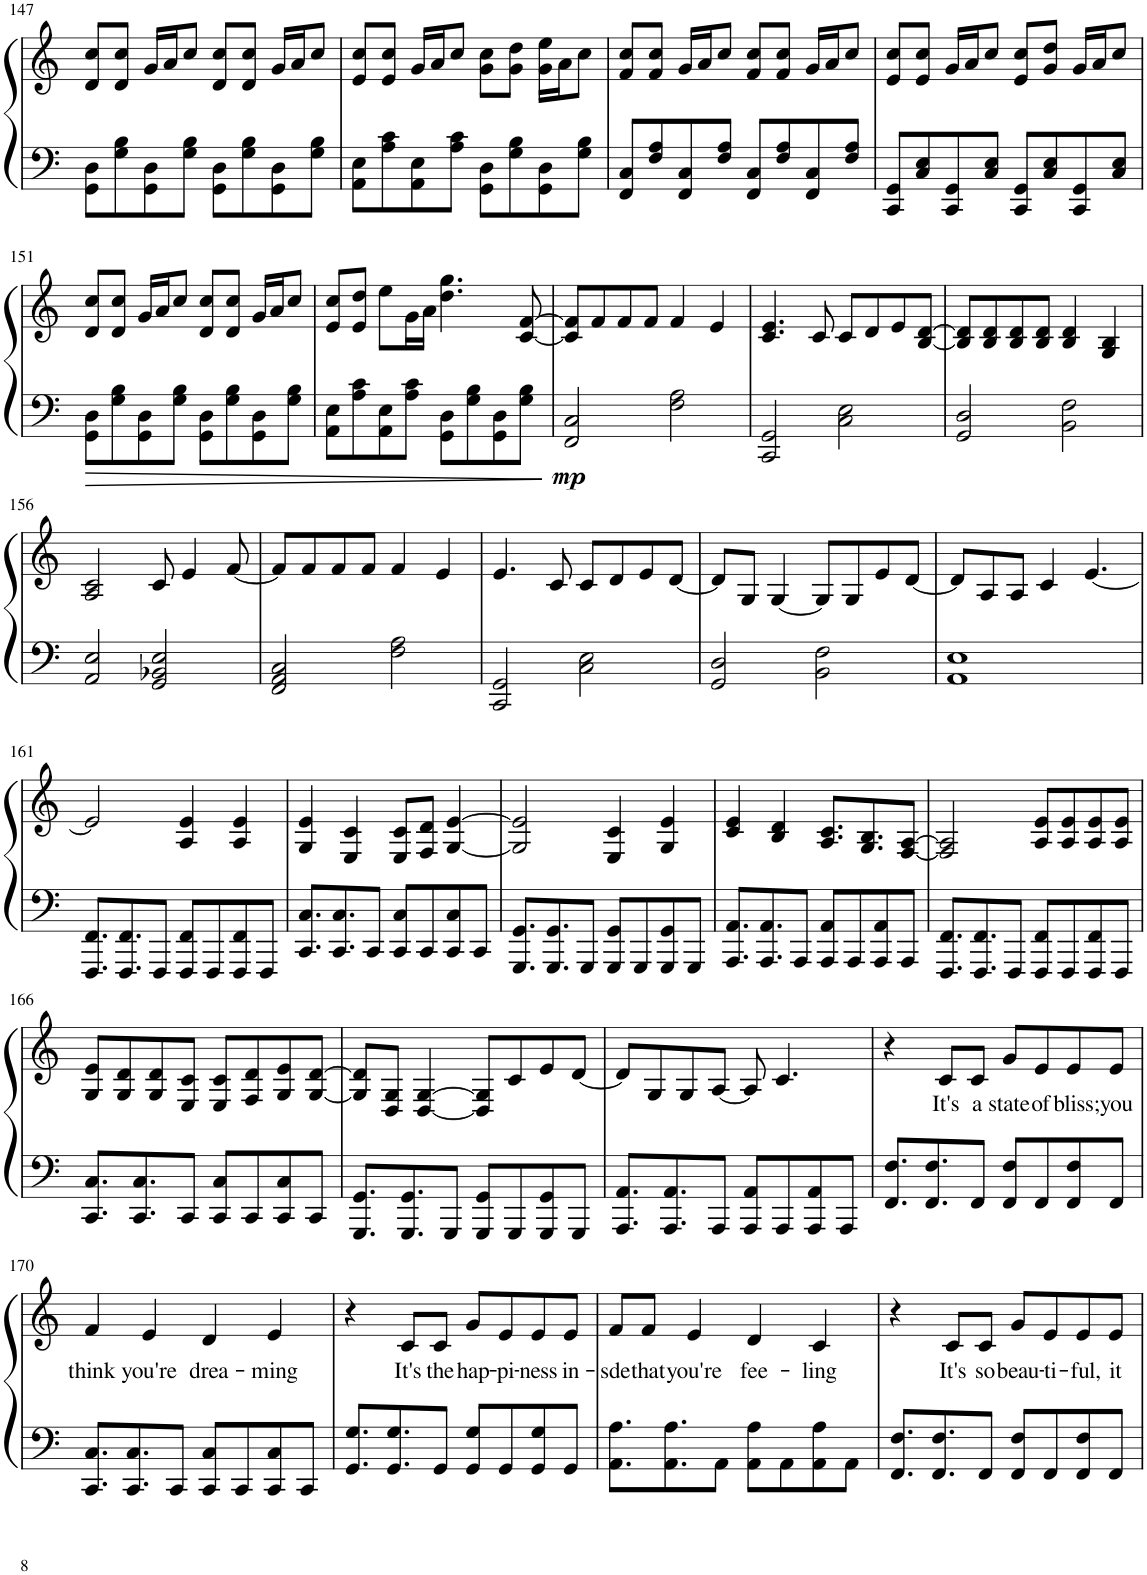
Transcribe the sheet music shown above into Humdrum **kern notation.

**kern	**kern	**text	**dynam
*part1	*part1	*part1	*part1
*staff2	*staff1	*staff1	*staff1/2
*I"Piano	*	*	*
*I'Pno.	*	*	*
!!LO:PB:g=z
*clefF4	*clefG2	*	*
*k[]	*k[]	*	*
*M4/4	*M4/4	*	*
=147	=147	=147	=147
8GG\ 8D\L	8d/ 8cc/L	.	.
8G\ 8B\	8d/ 8cc/J	.	.
8GG\ 8D\	16g/LL	.	.
.	16a/J	.	.
8G\ 8B\J	8cc/J	.	.
8GG\ 8D\L	8d/ 8cc/L	.	.
8G\ 8B\	8d/ 8cc/J	.	.
8GG\ 8D\	16g/LL	.	.
.	16a/J	.	.
8G\ 8B\J	8cc/J	.	.
=148	=148	=148	=148
8AA\ 8E\L	8e/ 8cc/L	.	.
8A\ 8c\	8e/ 8cc/J	.	.
8AA\ 8E\	16g/LL	.	.
.	16a/J	.	.
8A\ 8c\J	8cc/J	.	.
8GG\ 8D\L	8g\ 8cc\L	.	.
8G\ 8B\	8g\ 8dd\J	.	.
8GG\ 8D\	16g\ 16ee\LL	.	.
.	16a\J	.	.
8G\ 8B\J	8cc\J	.	.
=149	=149	=149	=149
8FF/ 8C/L	8f/ 8cc/L	.	.
8F/ 8A/	8f/ 8cc/J	.	.
8FF/ 8C/	16g/LL	.	.
.	16a/J	.	.
8F/ 8A/J	8cc/J	.	.
8FF/ 8C/L	8f/ 8cc/L	.	.
8F/ 8A/	8f/ 8cc/J	.	.
8FF/ 8C/	16g/LL	.	.
.	16a/J	.	.
8F/ 8A/J	8cc/J	.	.
=150	=150	=150	=150
8CC/ 8GG/L	8e/ 8cc/L	.	.
8C/ 8E/	8e/ 8cc/J	.	.
8CC/ 8GG/	16g/LL	.	.
.	16a/J	.	.
8C/ 8E/J	8cc/J	.	.
8CC/ 8GG/L	8e/ 8cc/L	.	.
8C/ 8E/	8g/ 8dd/J	.	.
8CC/ 8GG/	16g/LL	.	.
.	16a/J	.	.
8C/ 8E/J	8cc/J	.	.
!!LO:LB:g=z
=151	=151	=151	=151
8GG\ 8D\L	8d/ 8cc/L	.	.
8G\ 8B\	8d/ 8cc/J	.	.
8GG\ 8D\	16g/LL	.	.
.	16a/J	.	.
8G\ 8B\J	8cc/J	.	.
8GG\ 8D\L	8d/ 8cc/L	.	.
8G\ 8B\	8d/ 8cc/J	.	.
8GG\ 8D\	16g/LL	.	.
.	16a/J	.	.
8G\ 8B\J	8cc/J	.	.
=152	=152	=152	=152
8AA\ 8E\L	8e/ 8cc/L	.	.
8A\ 8c\	8e/ 8dd/J	.	.
8AA\ 8E\	8ee\L	.	.
8A\ 8c\J	16g\L	.	.
.	16a\JJ	.	.
8GG\ 8D\L	4.dd\ 4.gg\	.	.
8G\ 8B\	.	.	.
8GG\ 8D\	.	.	.
8G\ 8B\J	[8c/ [8f/	.	.
=153	=153	=153	=153
!	!	!	!LO:DY:b=2
2FF/ 2C/	8c/] 8f/]L	.	mp
.	8f/	.	.
.	8f/	.	.
.	8f/J	.	.
2F\ 2A\	4f/	.	.
.	4e/	.	.
=154	=154	=154	=154
2CC/ 2GG/	4.c/ 4.e/	.	.
.	8c/	.	.
2C\ 2E\	8c/L	.	.
.	8d/	.	.
.	8e/	.	.
.	[8B/ [8d/J	.	.
=155	=155	=155	=155
2GG/ 2D/	8B/] 8d/]L	.	.
.	8B/ 8d/	.	.
.	8B/ 8d/	.	.
.	8B/ 8d/J	.	.
2BB\ 2F\	4B/ 4d/	.	.
.	4G/ 4B/	.	.
!!LO:LB:g=z
=156	=156	=156	=156
2AA/ 2E/	2A/ 2c/	.	.
2GG/ 2BB-X/ 2E/	8c/	.	.
.	4e/	.	.
.	[8f/	.	.
=157	=157	=157	=157
2FF/ 2AA/ 2C/	8f/L]	.	.
.	8f/	.	.
.	8f/	.	.
.	8f/J	.	.
2F\ 2A\	4f/	.	.
.	4e/	.	.
=158	=158	=158	=158
2CC/ 2GG/	4.e/	.	.
.	8c/	.	.
2C\ 2E\	8c/L	.	.
.	8d/	.	.
.	8e/	.	.
.	[8d/J	.	.
=159	=159	=159	=159
2GG/ 2D/	8d/L]	.	.
.	8G/J	.	.
.	[4G/	.	.
2BB\ 2F\	8G/L]	.	.
.	8G/	.	.
.	8e/	.	.
.	[8d/J	.	.
=160	=160	=160	=160
1AA 1E	8d/L]	.	.
.	8A/	.	.
.	8A/J	.	.
.	4c/	.	.
.	[4.e/	.	.
!!LO:LB:g=z
=161	=161	=161	=161
8.FFF/ 8.FF/L	2e/]	.	.
8.FFF/ 8.FF/	.	.	.
8FFF/J	.	.	.
8FFF/ 8FF/L	4A/ 4e/	.	.
8FFF/	.	.	.
8FFF/ 8FF/	4A/ 4e/	.	.
8FFF/J	.	.	.
=162	=162	=162	=162
8.CC/ 8.C/L	4G/ 4e/	.	.
8.CC/ 8.C/	.	.	.
.	4E/ 4c/	.	.
8CC/J	.	.	.
8CC/ 8C/L	8E/ 8c/L	.	.
8CC/	8F/ 8d/J	.	.
8CC/ 8C/	[4G/ [4e/	.	.
8CC/J	.	.	.
=163	=163	=163	=163
8.GGG/ 8.GG/L	2G/] 2e/]	.	.
8.GGG/ 8.GG/	.	.	.
8GGG/J	.	.	.
8GGG/ 8GG/L	4E/ 4c/	.	.
8GGG/	.	.	.
8GGG/ 8GG/	4G/ 4e/	.	.
8GGG/J	.	.	.
=164	=164	=164	=164
8.AAA/ 8.AA/L	4c/ 4e/	.	.
8.AAA/ 8.AA/	.	.	.
.	4B/ 4d/	.	.
8AAA/J	.	.	.
8AAA/ 8AA/L	8.A/ 8.c/L	.	.
8AAA/	.	.	.
.	8.G/ 8.B/	.	.
8AAA/ 8AA/	.	.	.
8AAA/J	[8F/ [8A/J	.	.
=165	=165	=165	=165
8.FFF/ 8.FF/L	2F/] 2A/]	.	.
8.FFF/ 8.FF/	.	.	.
8FFF/J	.	.	.
8FFF/ 8FF/L	8A/ 8e/L	.	.
8FFF/	8A/ 8e/	.	.
8FFF/ 8FF/	8A/ 8e/	.	.
8FFF/J	8A/ 8e/J	.	.
!!LO:LB:g=z
=166	=166	=166	=166
8.CC/ 8.C/L	8G/ 8e/L	.	.
.	8G/ 8d/	.	.
8.CC/ 8.C/	.	.	.
.	8G/ 8d/	.	.
8CC/J	8E/ 8c/J	.	.
8CC/ 8C/L	8E/ 8c/L	.	.
8CC/	8F/ 8d/	.	.
8CC/ 8C/	8G/ 8e/	.	.
8CC/J	[8G/ [8d/J	.	.
=167	=167	=167	=167
8.GGG/ 8.GG/L	8G/] 8d/]L	.	.
.	8D/ 8G/J	.	.
8.GGG/ 8.GG/	.	.	.
.	[4D/ [4G/	.	.
8GGG/J	.	.	.
8GGG/ 8GG/L	8D/] 8G/]L	.	.
8GGG/	8c/	.	.
8GGG/ 8GG/	8e/	.	.
8GGG/J	[8d/J	.	.
=168	=168	=168	=168
8.AAA/ 8.AA/L	8d/L]	.	.
.	8G/	.	.
8.AAA/ 8.AA/	.	.	.
.	8G/	.	.
8AAA/J	[8A/J	.	.
8AAA/ 8AA/L	8A/]	.	.
8AAA/	4.c/	.	.
8AAA/ 8AA/	.	.	.
8AAA/J	.	.	.
=169	=169	=169	=169
8.FF/ 8.F/L	4r	.	.
8.FF/ 8.F/	.	.	.
!	!	!LO:LY:b	!
.	8c/L	It's	.
!	!	!LO:LY:b	!
8FF/J	8c/J	a	.
!	!	!LO:LY:b	!
8FF/ 8F/L	8g/L	state	.
!	!	!LO:LY:b	!
8FF/	8e/	of	.
!	!	!LO:LY:b	!
8FF/ 8F/	8e/	bliss;	.
!	!	!LO:LY:b	!
8FF/J	8e/J	you	.
!!LO:LB:g=z
=170	=170	=170	=170
!	!	!LO:LY:b	!
8.CC/ 8.C/L	4f/	think	.
8.CC/ 8.C/	.	.	.
!	!	!LO:LY:b	!
.	4e/	you're	.
8CC/J	.	.	.
!	!	!LO:LY:b	!
8CC/ 8C/L	4d/	drea-	.
8CC/	.	.	.
!	!	!LO:LY:b	!
8CC/ 8C/	4e/	-ming	.
8CC/J	.	.	.
=171	=171	=171	=171
8.GG/ 8.G/L	4r	.	.
8.GG/ 8.G/	.	.	.
!	!	!LO:LY:b	!
.	8c/L	It's	.
!	!	!LO:LY:b	!
8GG/J	8c/J	the	.
!	!	!LO:LY:b	!
8GG/ 8G/L	8g/L	hap-	.
!	!	!LO:LY:b	!
8GG/	8e/	-pi-	.
!	!	!LO:LY:b	!
8GG/ 8G/	8e/	-ness	.
!	!	!LO:LY:b	!
8GG/J	8e/J	in-	.
=172	=172	=172	=172
!	!	!LO:LY:b	!
8.AA\ 8.A\L	8f/L	-sde	.
!	!	!LO:LY:b	!
.	8f/J	that	.
8.AA\ 8.A\	.	.	.
!	!	!LO:LY:b	!
.	4e/	you're	.
8AA\J	.	.	.
!	!	!LO:LY:b	!
8AA\ 8A\L	4d/	fee-	.
8AA\	.	.	.
!	!	!LO:LY:b	!
8AA\ 8A\	4c/	-ling	.
8AA\J	.	.	.
=173	=173	=173	=173
8.FF/ 8.F/L	4r	.	.
8.FF/ 8.F/	.	.	.
!	!	!LO:LY:b	!
.	8c/L	It's	.
!	!	!LO:LY:b	!
8FF/J	8c/J	so	.
!	!	!LO:LY:b	!
8FF/ 8F/L	8g/L	beau-	.
!	!	!LO:LY:b	!
8FF/	8e/	-ti-	.
!	!	!LO:LY:b	!
8FF/ 8F/	8e/	-ful,	.
!	!	!LO:LY:b	!
8FF/J	8e/J	it	.
=	=	=	=
*-	*-	*-	*-
